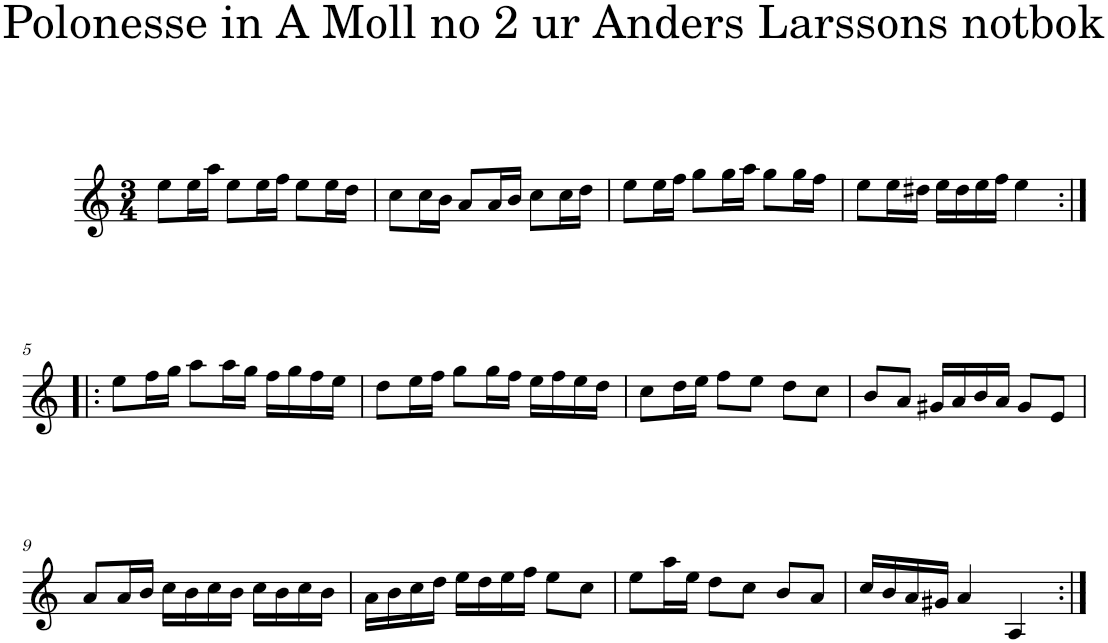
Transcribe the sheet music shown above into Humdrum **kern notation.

**kern
*part1
*staff1
*I"Piano
*I'Pno
*clefG2
*k[]
*M3/4
=1
8ee\L
16ee\L
16aa\JJ
8ee\L
16ee\L
16ff\JJ
8ee\L
16ee\L
16dd\JJ
=2
8cc\L
16cc\L
16b\JJ
8a/L
16a/L
16b/JJ
8cc\L
16cc\L
16dd\JJ
=3
8ee\L
16ee\L
16ff\JJ
8gg\L
16gg\L
16aa\JJ
8gg\L
16gg\L
16ff\JJ
=4
8ee\L
16ee\L
16dd#X\JJ
16ee\LL
16dd#\
16ee\
16ff\JJ
4ee\
!!LO:LB:g=z
=5:|!|:
8ee\L
16ff\L
16gg\JJ
8aa\L
16aa\L
16gg\JJ
16ff\LL
16gg\
16ff\
16ee\JJ
=6
8dd\L
16ee\L
16ff\JJ
8gg\L
16gg\L
16ff\JJ
16ee\LL
16ff\
16ee\
16dd\JJ
=7
8cc\L
16dd\L
16ee\JJ
8ff\L
8ee\J
8dd\L
8cc\J
=8
8b/L
8a/J
16g#X/LL
16a/
16b/
16a/JJ
8g#/L
8e/J
!!LO:LB:g=z
=9
8a/L
16a/L
16b/JJ
16cc\LL
16b\
16cc\
16b\JJ
16cc\LL
16b\
16cc\
16b\JJ
=10
16a\LL
16b\
16cc\
16dd\JJ
16ee\LL
16dd\
16ee\
16ff\JJ
8ee\L
8cc\J
=11
8ee\L
16aa\L
16ee\JJ
8dd\L
8cc\J
8b/L
8a/J
=12
16cc/LL
16b/
16a/
16g#X/JJ
4a/
4A/
=:|!
*-
